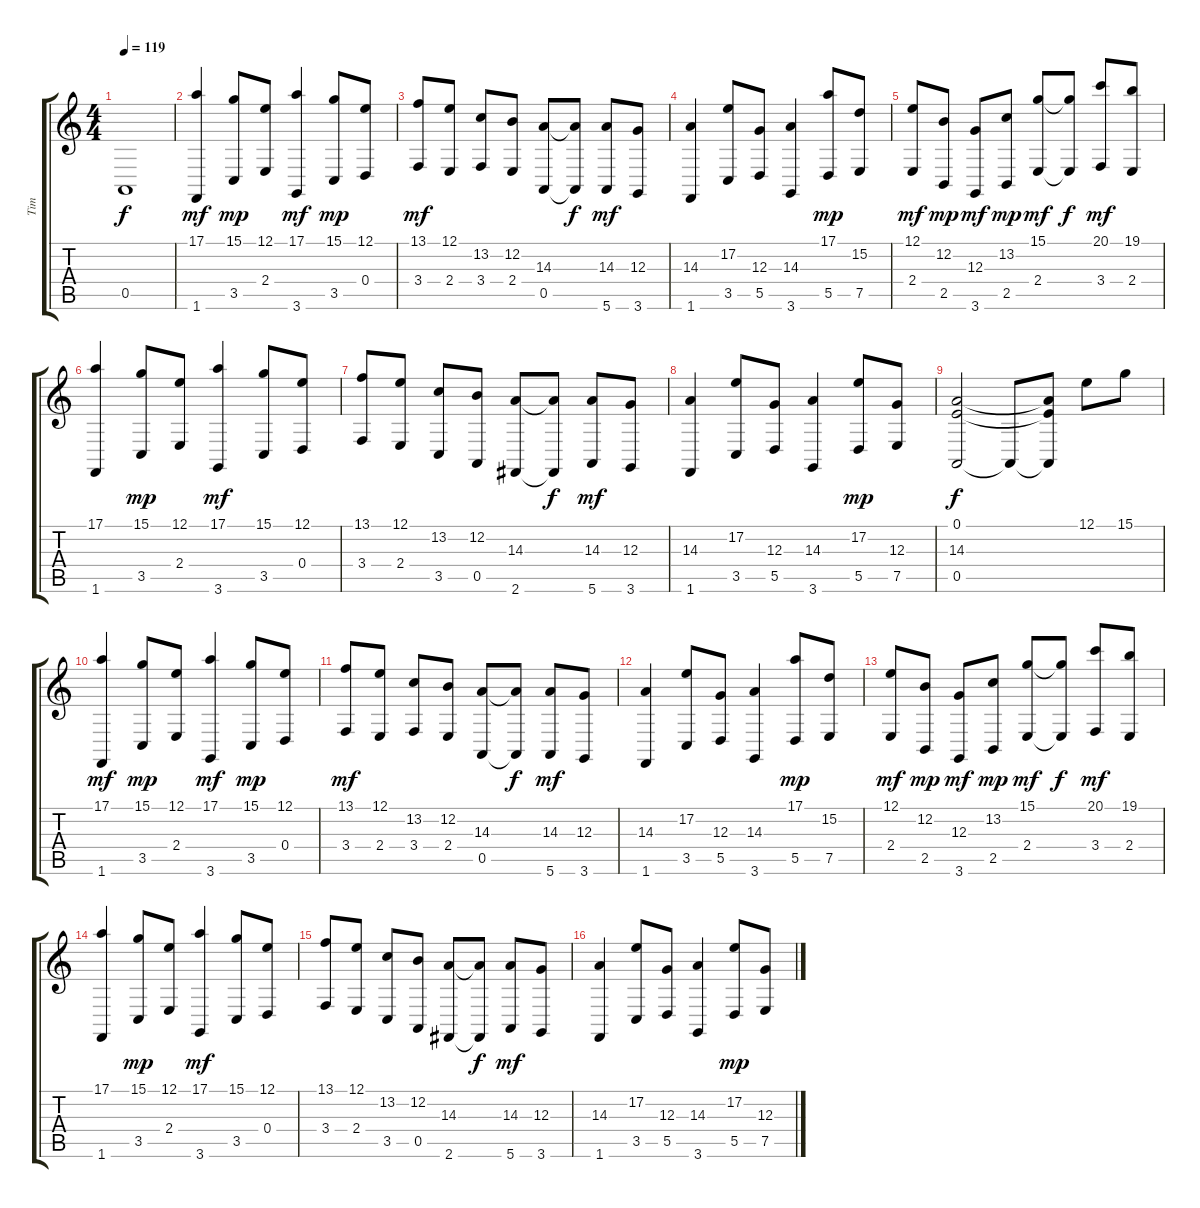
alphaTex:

\track ("Tim" "Tim") {instrument koto}
\staff {score tabs}
\tuning (E4 B3 G3 D3 A2 E2) {hide}
\ts (4 4)
\tempo 119
\clef g2
\ks c
0.5.1{dy f} |
(17.1 1.6).4{dy mf} (15.1 3.5).8{dy mp} (12.1 2.4).8 (17.1 3.6).4{dy mf} (15.1 3.5).8{dy mp} (12.1 0.4).8 |
(13.1 3.4).8{dy mf} (12.1 2.4).8 (13.2 3.4).8 (12.2 2.4).8 (14.3 0.5).8 (14.3{t} 0.5{t}).8{dy f} (14.3 5.6).8{dy mf} (12.3 3.6).8 |
(14.3 1.6).4 (17.2 3.5).8 (12.3 5.5).8 (14.3 3.6).4 (17.1 5.5).8{dy mp} (15.2 7.5).8 |
(12.1 2.4).8{dy mf} (12.2 2.5).8{dy mp} (12.3 3.6).8{dy mf} (13.2 2.5).8{dy mp} (15.1 2.4).8{dy mf} (15.1{t} 2.4{t}).8{dy f} (20.1 3.4).8{dy mf} (19.1 2.4).8 |
(17.1 1.6).4 (15.1 3.5).8{dy mp} (12.1 2.4).8 (17.1 3.6).4{dy mf} (15.1 3.5).8 (12.1 0.4).8 |
(13.1 3.4).8 (12.1 2.4).8 (13.2 3.5).8 (12.2 0.5).8 (14.3 2.6).8 (14.3{t} 2.6{t}).8{dy f} (14.3 5.6).8{dy mf} (12.3 3.6).8 |
(14.3 1.6).4 (17.2 3.5).8 (12.3 5.5).8 (14.3 3.6).4 (17.2 5.5).8{dy mp} (12.3 7.5).8 |
(0.1 14.3 0.5).2{dy f} 0.5{t}.8 (0.1{t} 14.3{t} 0.5{t}).8 12.1.8 15.1.8 |
(17.1 1.6).4{dy mf} (15.1 3.5).8{dy mp} (12.1 2.4).8 (17.1 3.6).4{dy mf} (15.1 3.5).8{dy mp} (12.1 0.4).8 |
(13.1 3.4).8{dy mf} (12.1 2.4).8 (13.2 3.4).8 (12.2 2.4).8 (14.3 0.5).8 (14.3{t} 0.5{t}).8{dy f} (14.3 5.6).8{dy mf} (12.3 3.6).8 |
(14.3 1.6).4 (17.2 3.5).8 (12.3 5.5).8 (14.3 3.6).4 (17.1 5.5).8{dy mp} (15.2 7.5).8 |
(12.1 2.4).8{dy mf} (12.2 2.5).8{dy mp} (12.3 3.6).8{dy mf} (13.2 2.5).8{dy mp} (15.1 2.4).8{dy mf} (15.1{t} 2.4{t}).8{dy f} (20.1 3.4).8{dy mf} (19.1 2.4).8 |
(17.1 1.6).4 (15.1 3.5).8{dy mp} (12.1 2.4).8 (17.1 3.6).4{dy mf} (15.1 3.5).8 (12.1 0.4).8 |
(13.1 3.4).8 (12.1 2.4).8 (13.2 3.5).8 (12.2 0.5).8 (14.3 2.6).8 (14.3{t} 2.6{t}).8{dy f} (14.3 5.6).8{dy mf} (12.3 3.6).8 |
(14.3 1.6).4 (17.2 3.5).8 (12.3 5.5).8 (14.3 3.6).4 (17.2 5.5).8{dy mp} (12.3 7.5).8
